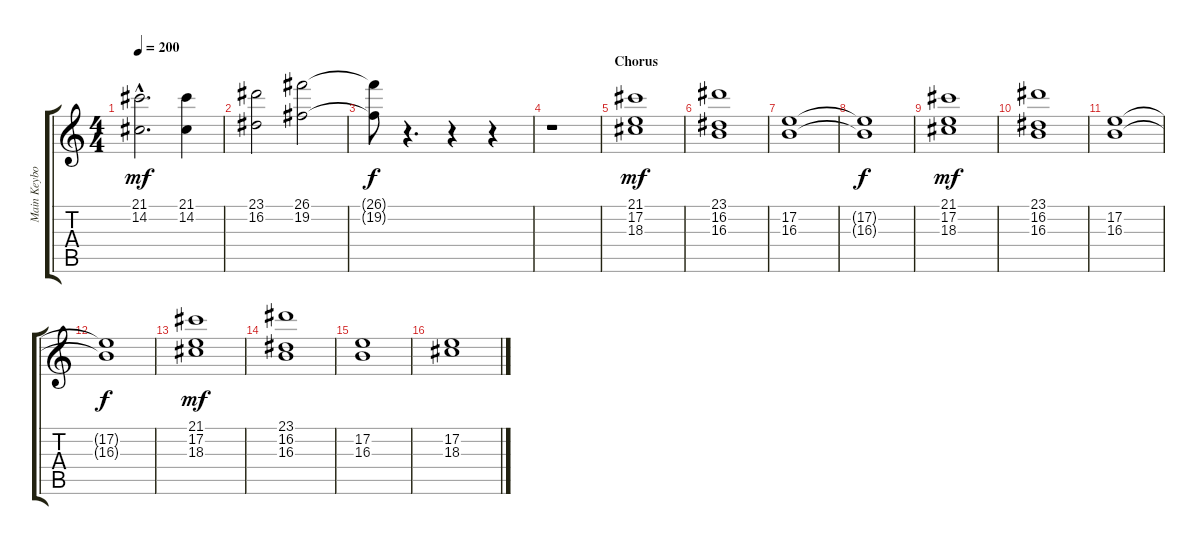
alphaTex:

\track ("Main Keyboards" "Main Keybo") {instrument stringensemble1}
\staff {score tabs}
\tuning (E4 B3 G3 D3 A2 E2) {hide}
\ts (4 4)
\tempo 200
\clef g2
\ks c
(21.1{hac} 14.2{hac}).2{d dy mf} (21.1 14.2).4 |
(23.1 16.2).2 (26.1 19.2).2 |
(26.1{t} 19.2{t}).8{dy f} r.4{d} r.4 r.4 |
r.1 |
\section ("" "Chorus")
(21.1 17.2 18.3).1{dy mf} |
(23.1 16.2 16.3).1 |
(17.2 16.3).1 |
(17.2{t} 16.3{t}).1{dy f} |
(21.1 17.2 18.3).1{dy mf} |
(23.1 16.2 16.3).1 |
(17.2 16.3).1 |
(17.2{t} 16.3{t}).1{dy f} |
(21.1 17.2 18.3).1{dy mf} |
(23.1 16.2 16.3).1 |
(17.2 16.3).1 |
(17.2 18.3).1
